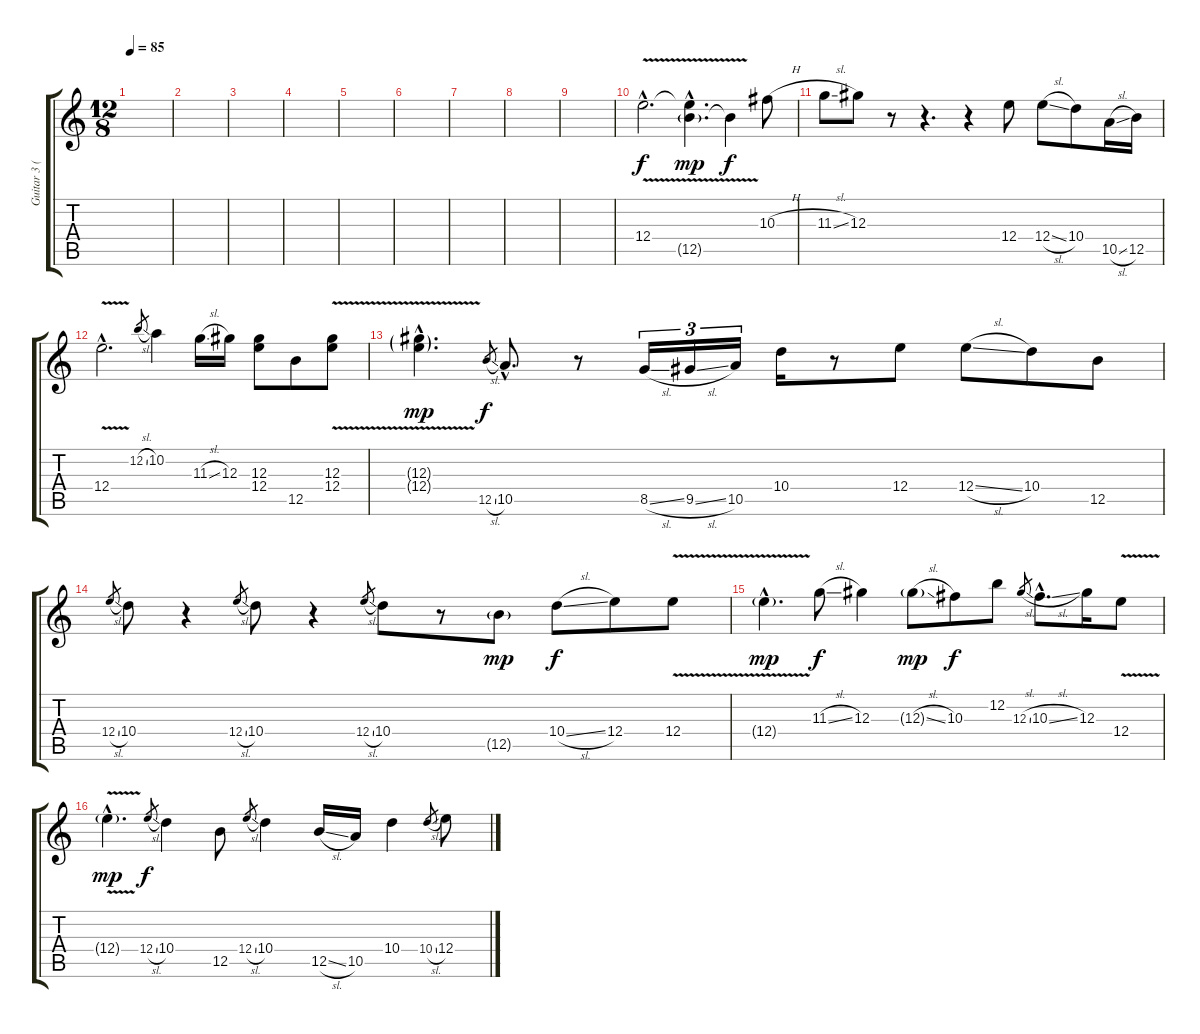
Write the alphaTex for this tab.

\track ("Guitar 3 (Slide - Open E Tuning)" "Guitar 3 (") {instrument overdrivenguitar}
\staff {score tabs}
\tuning (E4 B3 Ab3 E3 B2 E2) {hide}
\ts (12 8)
\tempo 85
\clef g2
\ks c
|
|
|
|
|
|
|
|
|
12.4{v hac}.2{d} (12.4{hac t} 12.5{v g hac}).4{d dy mp} 12.5{t}.4{dy f} 10.3{h}.8 |
11.3{sl}.8 12.3.8 r.8 r.4{d} r.4 12.4.8 12.4{sl}.8 10.4.8 10.5{sl}.16 12.5.16 |
12.4{v hac}.2{d} 12.2{sl}.8{gr} 10.2.4 11.3{sl}.16 12.3.16 (12.3 12.4).8 12.5.8 (12.3{v} 12.4{v}).8 |
(12.3{v g hac} 12.4{v g hac}).4{d dy mp} 12.5{sl}.8{gr dy f} 10.5{hac}.8{d} r.8 8.5{sl}.16{tu (3 2)} 9.5{sl}.16{tu (3 2)} 10.5.16{tu (3 2)} 10.4.16 r.8 12.4.8 12.4{sl}.8 10.4.8 12.5.8 |
12.4{sl}.8{gr} 10.4.8 r.4 12.4{sl}.8{gr} 10.4.8 r.4 12.4{sl}.8{gr} 10.4.8 r.8 12.5{g}.8{dy mp} 10.4{sl}.8{dy f} 12.4.8 12.4{v}.8 |
12.4{v g hac}.4{d dy mp} 11.3{sl}.8{dy f} 12.3.4 12.3{sl g}.8{dy mp} 10.3.8{dy f} 12.2.8 12.3{sl}.8{gr} 10.3{sl hac}.8{d} 12.3.16 12.4{v}.8 |
12.4{v g hac}.4{d dy mp} 12.4{sl}.8{gr dy f} 10.4.4 12.5.8 12.4{sl}.8{gr} 10.4.4 12.5{sl}.16 10.5.16 10.4.4 10.4{sl}.8{gr} 12.4.8
